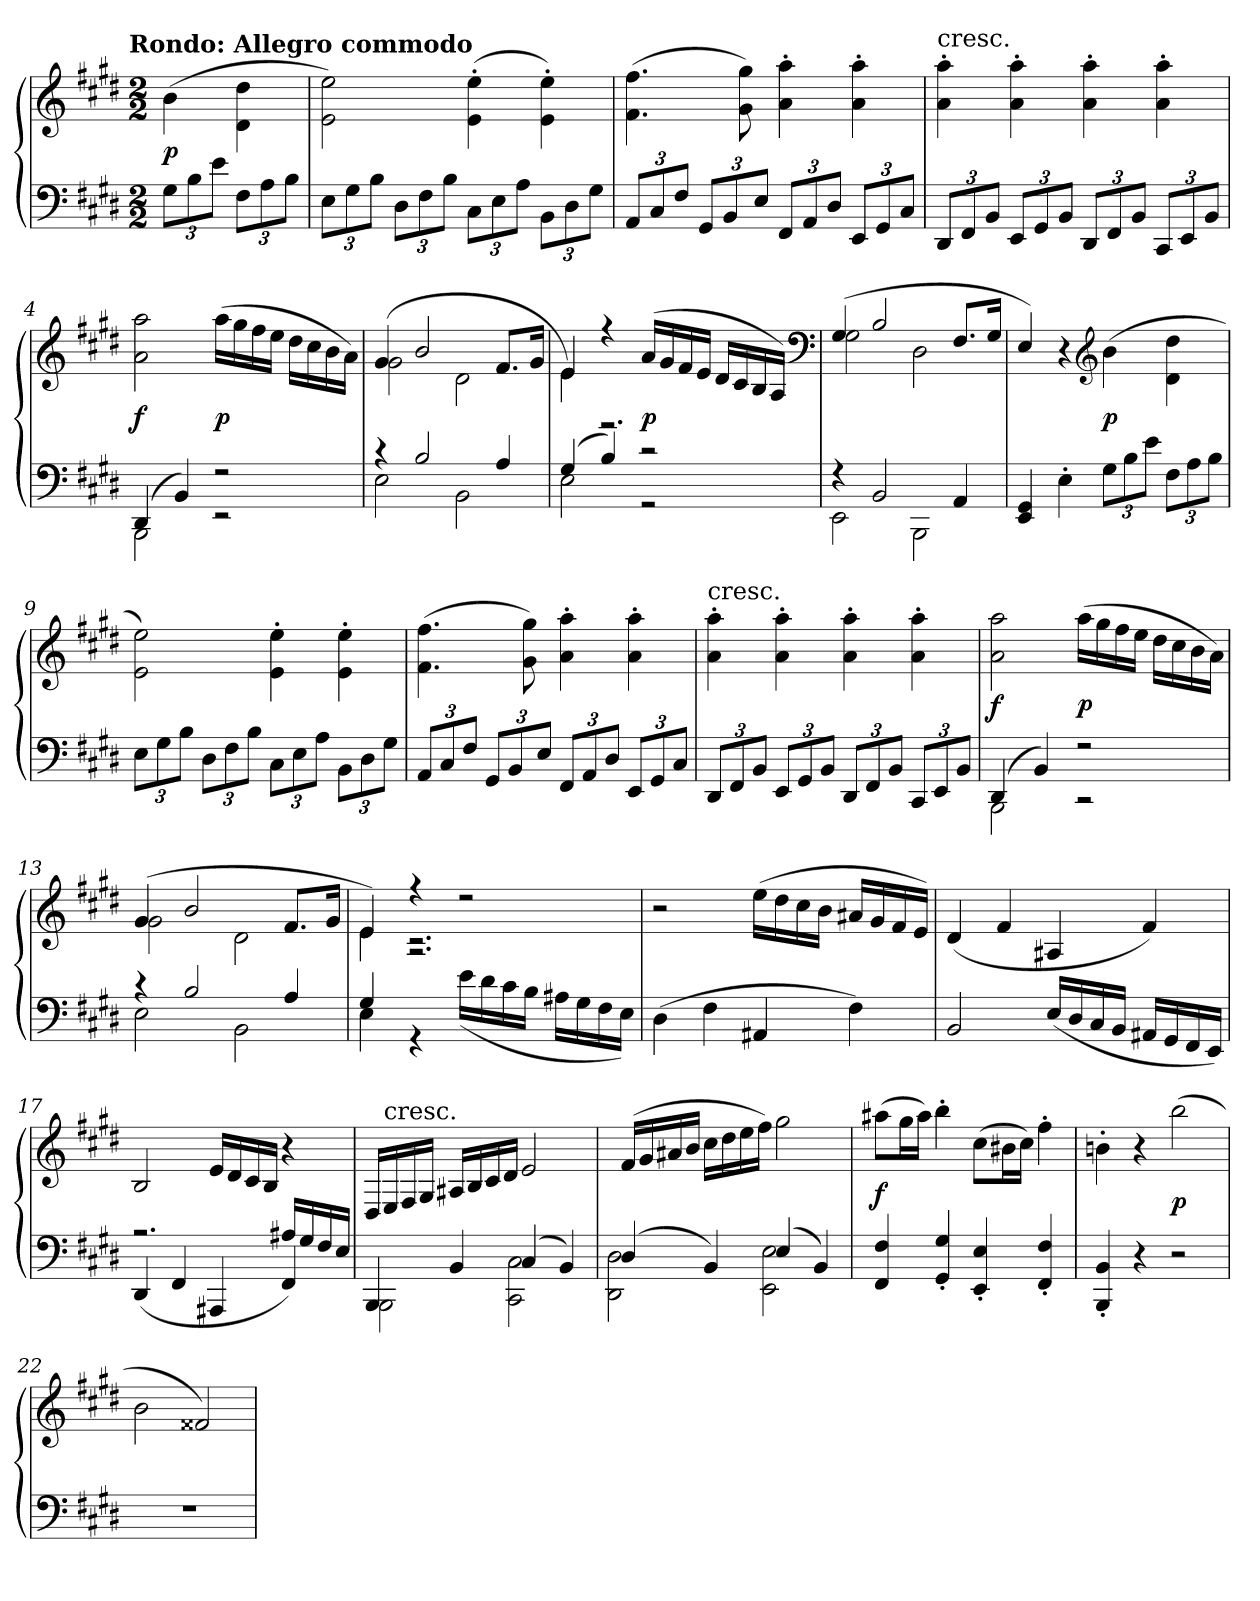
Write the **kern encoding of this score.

**kern	**kern	**dynam
*part1	*part1	*part1
*staff2	*staff1	*staff1/2
*clefF4	*clefG2	*
*k[f#c#g#d#]	*k[f#c#g#d#]	*
*E:	*E:	*
!!LO:TX:omd:t=Rondo&colon; Allegro commodo
*M2/2	*M2/2	*
*MM132	*MM132	*
=	=	=
12G#\L	(4b\	p
12B\	.	.
12e\J	.	.
12F#\L	4d#\ 4dd#\	.
12A\	.	.
12B\J	.	.
=1	=1	=1
12E\L	2e\ 2ee\)	.
12G#\	.	.
12B\J	.	.
12D#\L	.	.
12F#\	.	.
12B\J	.	.
12C#\L	(4e'\ 4ee'\	.
12E\	.	.
12A\J	.	.
12BB\L	4e'\ 4ee'\)	.
12D#\	.	.
12G#\J	.	.
=2	=2	=2
12AA/L	(4.f#\ 4.ff#\	.
12C#/	.	.
12F#/J	.	.
12GG#/L	.	.
12BB/	.	.
.	8g#\ 8gg#\)	.
12E/J	.	.
12FF#/L	4a'\ 4aa'\	.
12AA/	.	.
12D#/J	.	.
12EE/L	4a'\ 4aa'\	.
12GG#/	.	.
12C#/J	.	.
=3	=3	=3
!	!LO:TX:t=cresc.	!
12DD#/L	4a'\ 4aa'\	.
12FF#/	.	.
12BB/J	.	.
12EE/L	4a'\ 4aa'\	.
12GG#/	.	.
12BB/J	.	.
12DD#/L	4a'\ 4aa'\	.
12FF#/	.	.
12BB/J	.	.
12CC#/L	4a'\ 4aa'\	.
12EE/	.	.
12BB/J	.	.
=4	=4	=4
*^	*	*
(4DD#/	2BBB\	2a\ 2aa\	f
4BB/)	.	.	.
2r	2r	(16aa\LL	p
.	.	16gg#\	.
.	.	16ff#\	.
.	.	16ee\JJ	.
.	.	16dd#\LL	.
.	.	16cc#\	.
.	.	16b\	.
.	.	16a\JJ)	.
=5	=5	=5	=5
*	*	*^	*
4r	2E\	(4g#/	2g#\	.
2B/	.	2b/	.	.
.	2BB\	.	2d#\	.
4A/	.	8.f#/L	.	.
.	.	16g#/Jk	.	.
=6	=6	=6	=6	=6
(4G#/	2E\	4e/	4e\)	.
4B/)	.	4r	2.r	.
2r	2r	(16a/LL	.	p
.	.	16g#/	.	.
.	.	16f#/	.	.
.	.	16e/JJ	.	.
.	.	16d#/LL	.	.
.	.	16c#/	.	.
.	.	16B/	.	.
.	.	16A/JJ)	.	.
*	*	*clefF4	*	*
=7	=7	=7	=7	=7
4r	2EE\	(4G#/	2G#\	.
2BB/	.	2B/	.	.
.	2BBB\	.	2D#\	.
4AA/	.	8.F#/L	.	.
.	.	16G#/Jk	.	.
*v	*v	*	*	*
*	*v	*v	*
=8	=8	=8
4EE/ 4GG#/	4E/)	.
4E'\	4r	.
*	*clefG2	*
12G#\L	(4b\	p
12B\	.	.
12e\J	.	.
12F#\L	4d#\ 4dd#\	.
12A\	.	.
12B\J	.	.
=9	=9	=9
12E\L	2e\ 2ee\)	.
12G#\	.	.
12B\J	.	.
12D#\L	.	.
12F#\	.	.
12B\J	.	.
12C#\L	4e'\ 4ee'\	.
12E\	.	.
12A\J	.	.
12BB\L	4e'\ 4ee'\	.
12D#\	.	.
12G#\J	.	.
=10	=10	=10
12AA/L	(4.f#\ 4.ff#\	.
12C#/	.	.
12F#/J	.	.
12GG#/L	.	.
12BB/	.	.
.	8g#\ 8gg#\)	.
12E/J	.	.
12FF#/L	4a'\ 4aa'\	.
12AA/	.	.
12D#/J	.	.
12EE/L	4a'\ 4aa'\	.
12GG#/	.	.
12C#/J	.	.
=11	=11	=11
!	!LO:TX:t=cresc.	!
12DD#/L	4a'\ 4aa'\	.
12FF#/	.	.
12BB/J	.	.
12EE/L	4a'\ 4aa'\	.
12GG#/	.	.
12BB/J	.	.
12DD#/L	4a'\ 4aa'\	.
12FF#/	.	.
12BB/J	.	.
12CC#/L	4a'\ 4aa'\	.
12EE/	.	.
12BB/J	.	.
=12	=12	=12
*^	*	*
(4DD#/	2BBB\	2a\ 2aa\	f
4BB/)	.	.	.
2r	2r	(16aa\LL	p
.	.	16gg#\	.
.	.	16ff#\	.
.	.	16ee\JJ	.
.	.	16dd#\LL	.
.	.	16cc#\	.
.	.	16b\	.
.	.	16a\JJ)	.
=13	=13	=13	=13
*	*	*^	*
4r	2E\	(4g#/	2g#\	.
2B/	.	2b/	.	.
.	2BB\	.	2d#\	.
4A/	.	8.f#/L	.	.
.	.	16g#/Jk	.	.
=14	=14	=14	=14	=14
4G#/	4E\	4e/)	4e\	.
2.r	4r	4r	2.r	.
.	(16e\LL	2r	.	.
.	16d#\	.	.	.
.	16c#\	.	.	.
.	16B\JJ	.	.	.
.	16A#X\LL	.	.	.
.	16G#\	.	.	.
.	16F#\	.	.	.
.	16E\JJ)	.	.	.
*v	*v	*	*	*
*	*v	*v	*
=15	=15	=15
(4D#\	2r	.
4F#\	.	.
4AA#X/	(16ee\LL	.
.	16dd#\	.
.	16cc#\	.
.	16b\JJ	.
4F#\)	16a#X/LL	.
.	16g#/	.
.	16f#/	.
.	16e/JJ)	.
=16	=16	=16
2BB/	(4d#/	.
.	4f#/	.
(16E/LL	4A#X/	.
16D#/	.	.
16C#/	.	.
16BB/JJ	.	.
16AA#X/LL	4f#/)	.
16GG#/	.	.
16FF#/	.	.
16EE/JJ)	.	.
=17	=17	=17
*^	*	*
2.r	(4DD#/	2B/	.
.	4FF#/	.	.
.	4AAA#X/	16e/LL	.
.	.	16d#/	.
.	.	16c#/	.
.	.	16B/JJ	.
16A#X/LL	4FF#/)	4r	.
16G#/	.	.	.
16F#/	.	.	.
16E/JJ	.	.	.
=18	=18	=18	=18
4BBB/	2BBB\	16D#/LL	.
!	!	!LO:TX:t=cresc.	!
.	.	16E/	.
.	.	16F#/	.
.	.	16G#/JJ	.
4BB/	.	16A#X/LL	.
.	.	16B/	.
.	.	16c#/	.
.	.	16d#/JJ	.
(4C#/	2CC#\ 2C#\	2e/	.
4BB/)	.	.	.
=19	=19	=19	=19
(4D#/	2DD#\ 2D#\	(16f#/LL	.
.	.	16g#/	.
.	.	16a#X/	.
.	.	16b/JJ	.
4BB/)	.	16cc#\LL	.
.	.	16dd#\	.
.	.	16ee\	.
.	.	16ff#\JJ)	.
(4E/	2EE\ 2E\	2gg#\	.
4BB/)	.	.	.
*v	*v	*	*
=20	=20	=20
4FF#/ 4F#/	(8aa#X\L	f
.	16gg#\L	.
.	16aa#\JJ)	.
4GG#'/ 4G#'/	4bb'\	.
4EE'/ 4E'/	(8cc#\L	.
.	16b#X\L	.
.	16cc#\JJ)	.
4FF#'/ 4F#'/	4ff#'\	.
=21	=21	=21
4BBB'/ 4BB'/	4bn'\	.
4r	4r	.
2r	(2bb\	p
=22	=22	=22
1r	2b\	.
.	2f##X/)	.
=	=	=
*-	*-	*-
